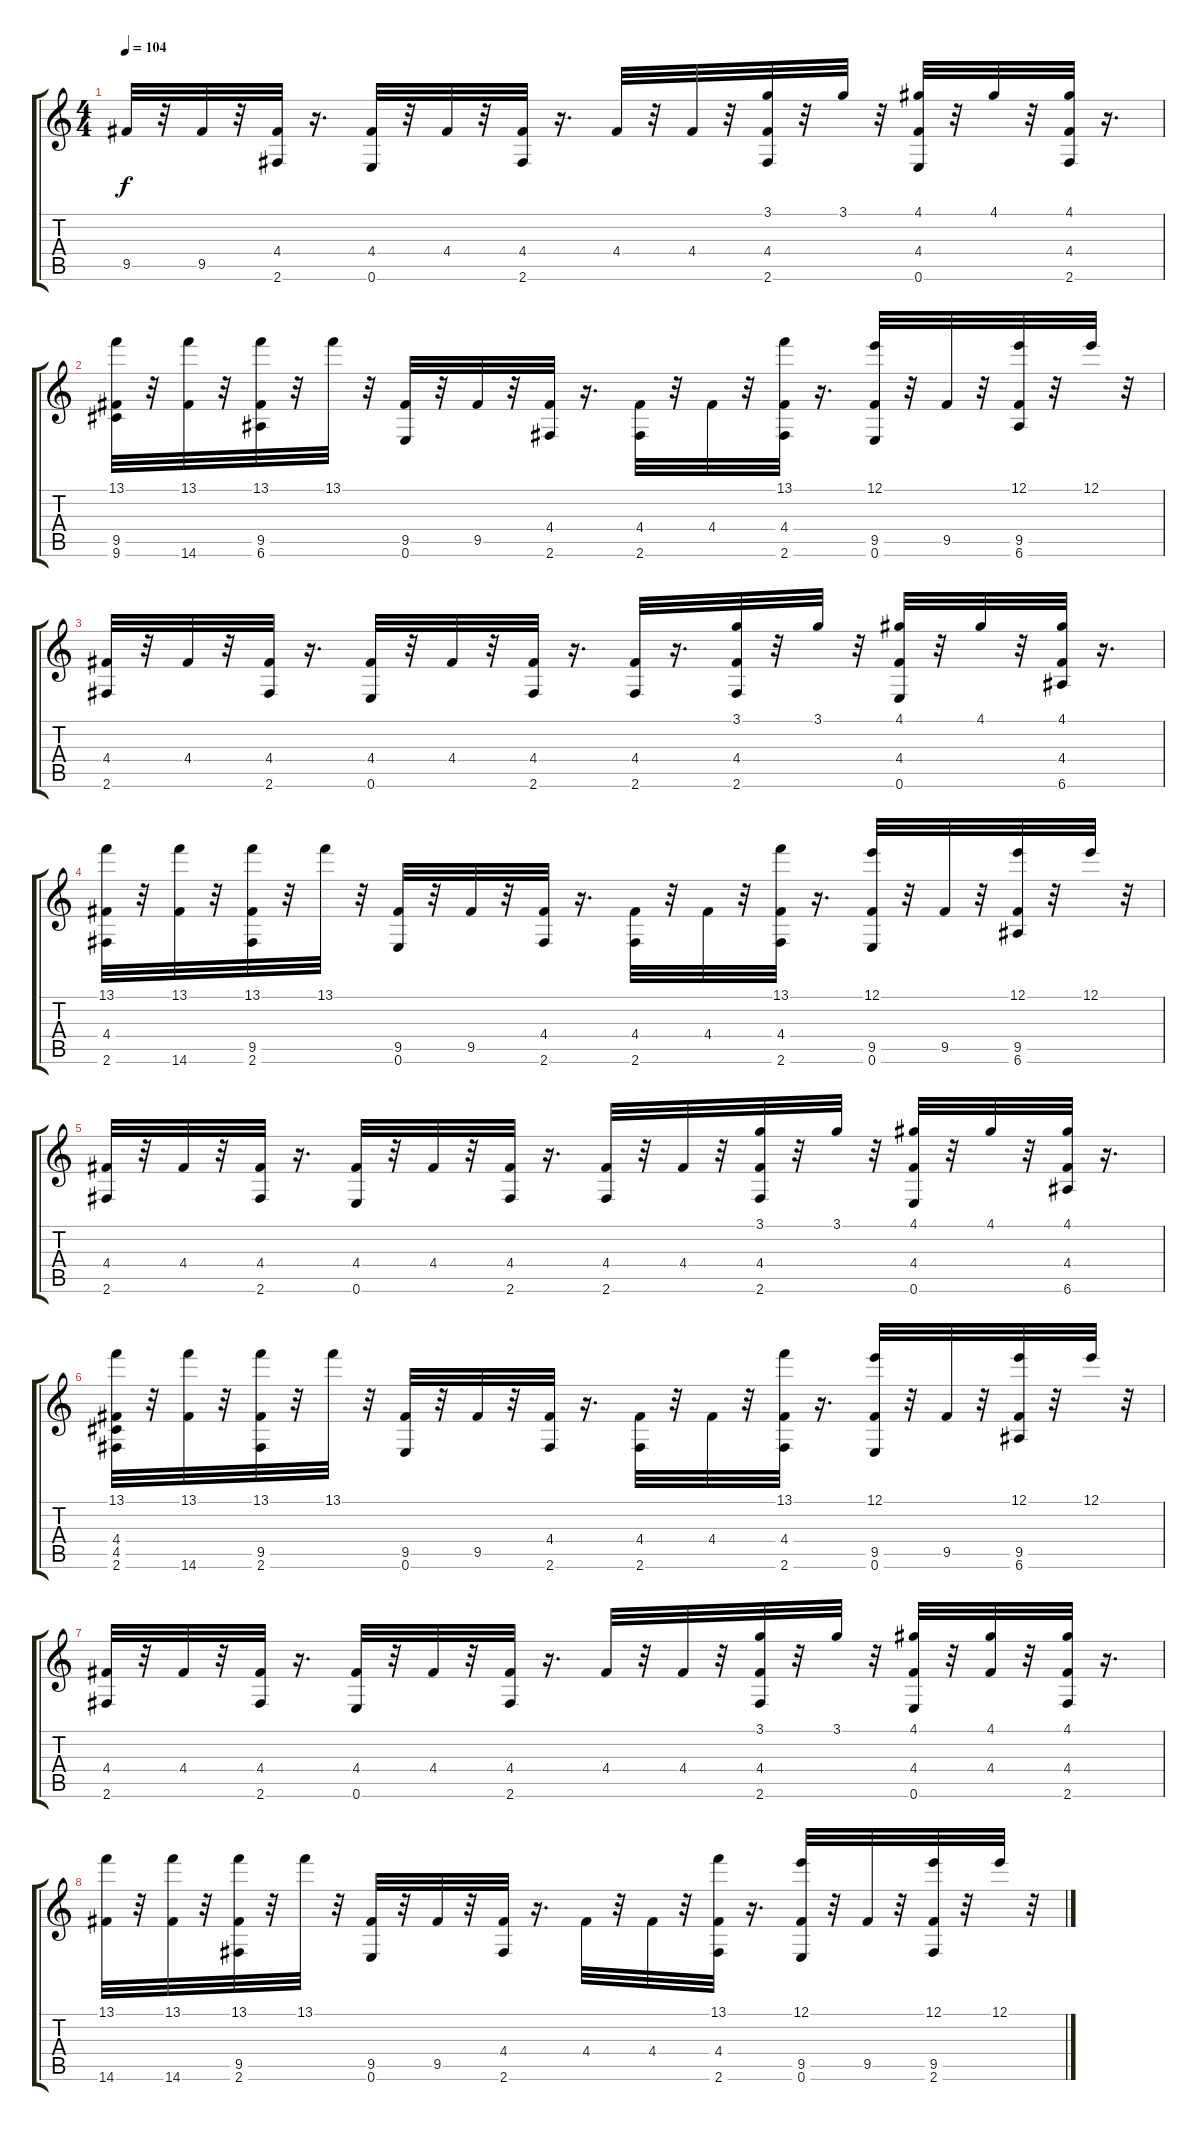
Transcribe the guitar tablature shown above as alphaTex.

\track "" {instrument acousticguitarsteel}
\staff {score tabs}
\tuning (E4 B3 G3 D3 A2 E2) {hide}
\ts (4 4)
\tempo 104
\clef g2
\ks c
9.5.32{dy f} r.32 9.5.32 r.32 (4.4 2.6).32 r.16{d} (4.4 0.6).32 r.32 4.4.32 r.32 (4.4 2.6).32 r.16{d} 4.4.32 r.32 4.4.32 r.32 (3.1 4.4 2.6).32 r.32 3.1.32 r.32 (4.1 4.4 0.6).32 r.32 4.1.32 r.32 (4.1 4.4 2.6).32 r.16{d} |
(13.1 9.5 9.6).32 r.32 (13.1 14.6).32 r.32 (13.1 9.5 6.6).32 r.32 13.1.32 r.32 (9.5 0.6).32 r.32 9.5.32 r.32 (4.4 2.6).32 r.16{d} (4.4 2.6).32 r.32 4.4.32 r.32 (13.1 4.4 2.6).32 r.16{d} (12.1 9.5 0.6).32 r.32 9.5.32 r.32 (12.1 9.5 6.6).32 r.32 12.1.32 r.32 |
(4.4 2.6).32 r.32 4.4.32 r.32 (4.4 2.6).32 r.16{d} (4.4 0.6).32 r.32 4.4.32 r.32 (4.4 2.6).32 r.16{d} (4.4 2.6).32 r.16{d} (3.1 4.4 2.6).32 r.32 3.1.32 r.32 (4.1 4.4 0.6).32 r.32 4.1.32 r.32 (4.1 4.4 6.6).32 r.16{d} |
(13.1 4.4 2.6).32 r.32 (13.1 14.6).32 r.32 (13.1 9.5 2.6).32 r.32 13.1.32 r.32 (9.5 0.6).32 r.32 9.5.32 r.32 (4.4 2.6).32 r.16{d} (4.4 2.6).32 r.32 4.4.32 r.32 (13.1 4.4 2.6).32 r.16{d} (12.1 9.5 0.6).32 r.32 9.5.32 r.32 (12.1 9.5 6.6).32 r.32 12.1.32 r.32 |
(4.4 2.6).32 r.32 4.4.32 r.32 (4.4 2.6).32 r.16{d} (4.4 0.6).32 r.32 4.4.32 r.32 (4.4 2.6).32 r.16{d} (4.4 2.6).32 r.32 4.4.32 r.32 (3.1 4.4 2.6).32 r.32 3.1.32 r.32 (4.1 4.4 0.6).32 r.32 4.1.32 r.32 (4.1 4.4 6.6).32 r.16{d} |
(13.1 4.4 4.5 2.6).32 r.32 (13.1 14.6).32 r.32 (13.1 9.5 2.6).32 r.32 13.1.32 r.32 (9.5 0.6).32 r.32 9.5.32 r.32 (4.4 2.6).32 r.16{d} (4.4 2.6).32 r.32 4.4.32 r.32 (13.1 4.4 2.6).32 r.16{d} (12.1 9.5 0.6).32 r.32 9.5.32 r.32 (12.1 9.5 6.6).32 r.32 12.1.32 r.32 |
(4.4 2.6).32 r.32 4.4.32 r.32 (4.4 2.6).32 r.16{d} (4.4 0.6).32 r.32 4.4.32 r.32 (4.4 2.6).32 r.16{d} 4.4.32 r.32 4.4.32 r.32 (3.1 4.4 2.6).32 r.32 3.1.32 r.32 (4.1 4.4 0.6).32 r.32 (4.1 4.4).32 r.32 (4.1 4.4 2.6).32 r.16{d} |
(13.1 14.6).32 r.32 (13.1 14.6).32 r.32 (13.1 9.5 2.6).32 r.32 13.1.32 r.32 (9.5 0.6).32 r.32 9.5.32 r.32 (4.4 2.6).32 r.16{d} 4.4.32 r.32 4.4.32 r.32 (13.1 4.4 2.6).32 r.16{d} (12.1 9.5 0.6).32 r.32 9.5.32 r.32 (12.1 9.5 2.6).32 r.32 12.1.32 r.32
